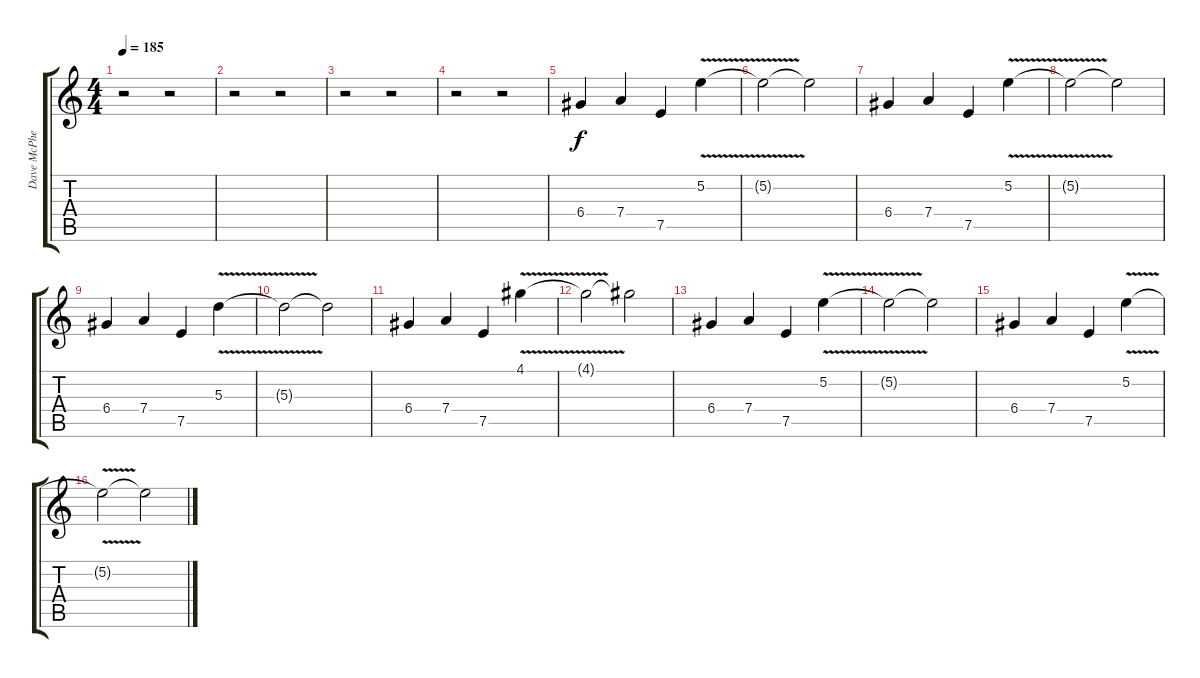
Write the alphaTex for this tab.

\track ("Dave McPherson 2" "Dave McPhe") {instrument acousticguitarnylon}
\staff {score tabs}
\tuning (E4 B3 A3 D3 A2 D2) {hide}
\ts (4 4)
\tempo 185
\clef g2
\ks c
r.2{dy f} r.2 |
r.2 r.2 |
r.2 r.2 |
r.2 r.2 |
\section ("" "                 ")
6.4.4 7.4.4 7.5.4 5.2{v}.4 |
5.2{t}.2 5.2{t}.2 |
\section ("" "")
6.4.4 7.4.4 7.5.4 5.2{v}.4 |
5.2{t}.2 5.2{t}.2 |
\section ("" "")
6.4.4 7.4.4 7.5.4 5.3{v}.4 |
5.3{t}.2 5.3{t}.2 |
\section ("" "")
6.4.4 7.4.4 7.5.4 4.1{v}.4 |
4.1{t}.2 4.1{t}.2 |
\section ("" "          ")
6.4.4 7.4.4 7.5.4 5.2{v}.4 |
5.2{t}.2 5.2{t}.2 |
\section ("" "       ")
6.4.4 7.4.4 7.5.4 5.2{v}.4 |
5.2{t}.2 5.2{t}.2
